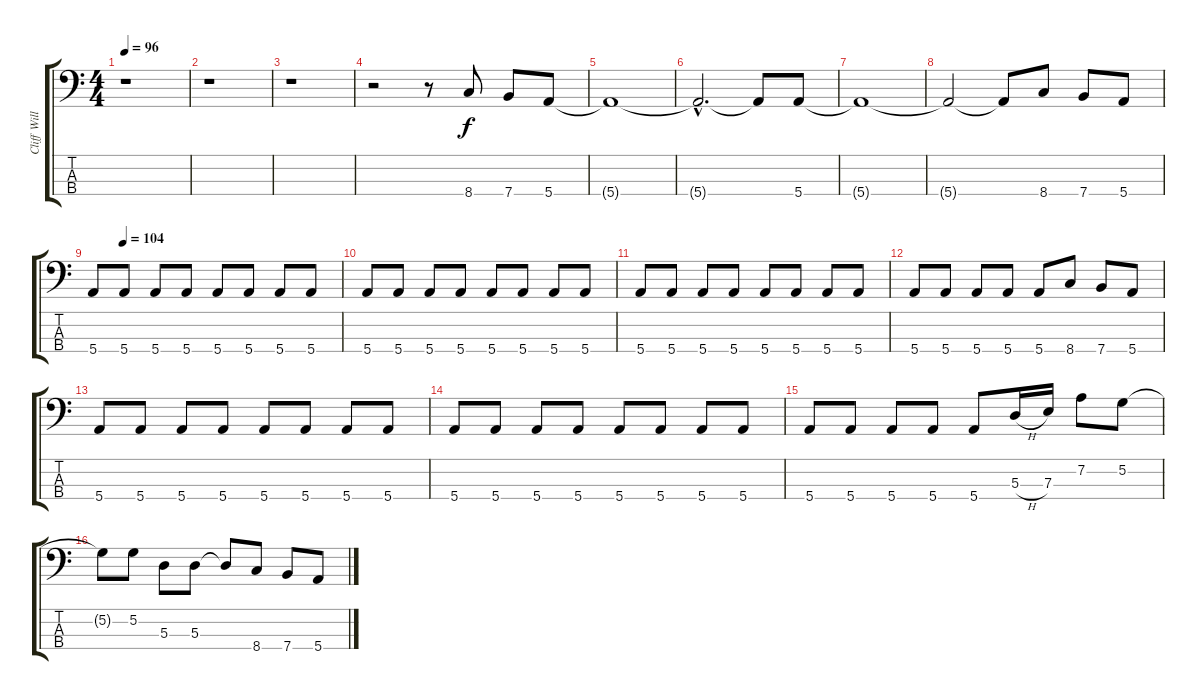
\track ("Cliff Williams" "Cliff Will") {instrument electricbassfinger}
\staff {score tabs}
\tuning (G2 D2 A1 E1) {hide}
\ts (4 4)
\tempo 96
\clef f4
\ks c
r.1{dy f} |
r.1 |
r.1 |
r.2 r.8 8.4.8 7.4.8 5.4.8 |
5.4{t}.1 |
5.4{hac t}.2{d} 5.4{t}.8 5.4.8 |
5.4{t}.1 |
5.4{t}.2 5.4{t}.8 8.4.8 7.4.8 5.4.8 |
\tempo (104 0.125)
5.4.8 5.4.8 5.4.8 5.4.8 5.4.8 5.4.8 5.4.8 5.4.8 |
5.4.8 5.4.8 5.4.8 5.4.8 5.4.8 5.4.8 5.4.8 5.4.8 |
5.4.8 5.4.8 5.4.8 5.4.8 5.4.8 5.4.8 5.4.8 5.4.8 |
5.4.8 5.4.8 5.4.8 5.4.8 5.4.8 8.4.8 7.4.8 5.4.8 |
5.4.8 5.4.8 5.4.8 5.4.8 5.4.8 5.4.8 5.4.8 5.4.8 |
5.4.8 5.4.8 5.4.8 5.4.8 5.4.8 5.4.8 5.4.8 5.4.8 |
5.4.8 5.4.8 5.4.8 5.4.8 5.4.8 5.3{h}.16 7.3.16 7.2.8 5.2.8 |
5.2{t}.8 5.2.8 5.3.8 5.3.8 5.3{t}.8 8.4.8 7.4.8 5.4.8
